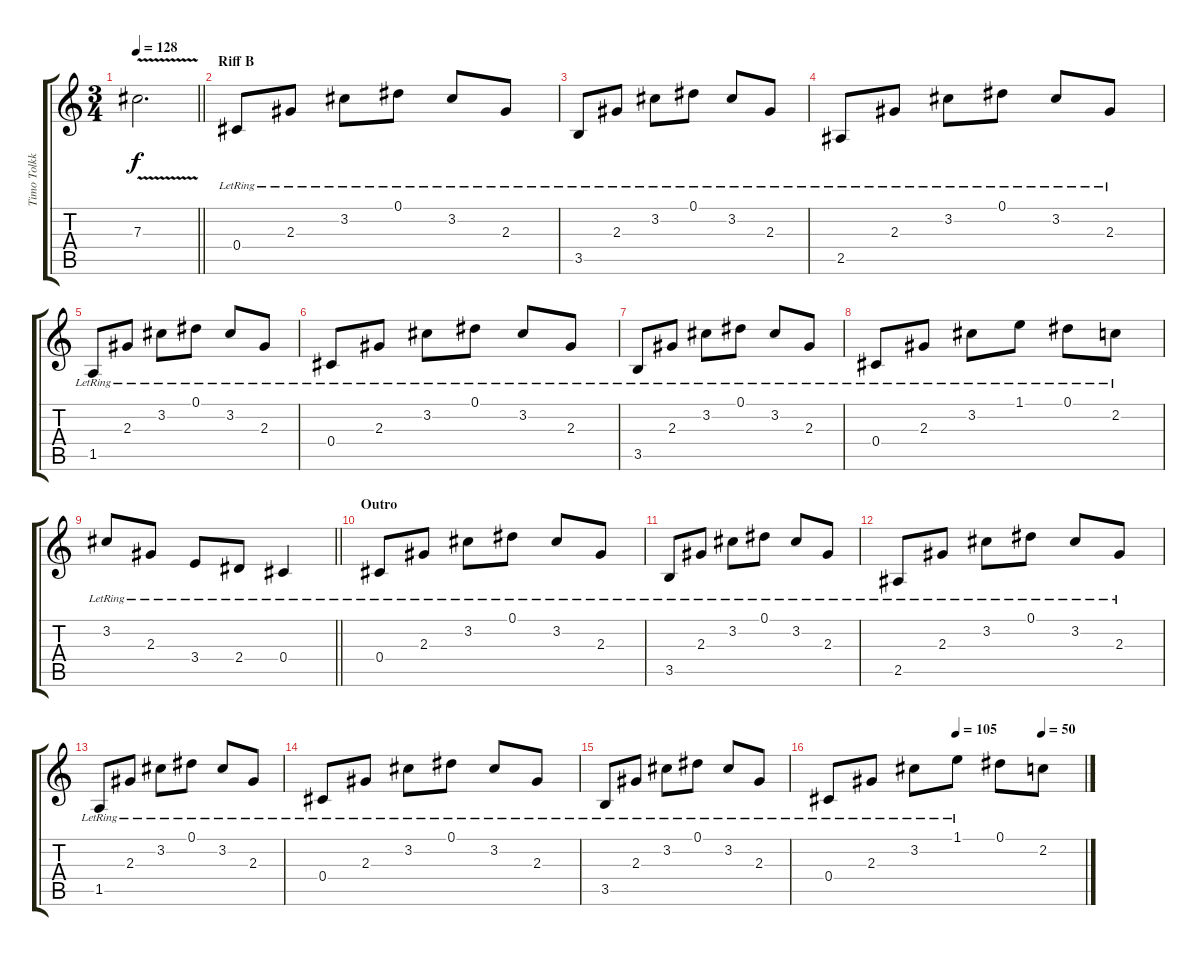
\track ("Timo Tolkki" "Timo Tolkk") {instrument acousticguitarsteel}
\staff {score tabs}
\tuning (Eb4 Bb3 Gb3 Db3 Ab2 Eb2) {hide}
\ts (3 4)
\tempo 128
\clef g2
\barLineRight lightlight
\ks c
7.3{v}.2{d dy f} |
\section ("" "Riff B")
0.4{lr}.8{volume 11} 2.3{lr}.8 3.2{lr}.8 0.1{lr}.8 3.2{lr}.8 2.3{lr}.8 |
3.5{lr}.8 2.3{lr}.8 3.2{lr}.8 0.1{lr}.8 3.2{lr}.8 2.3{lr}.8 |
2.5{lr}.8 2.3{lr}.8 3.2{lr}.8 0.1{lr}.8 3.2{lr}.8 2.3{lr}.8 |
1.5{lr}.8 2.3{lr}.8 3.2{lr}.8 0.1{lr}.8 3.2{lr}.8 2.3{lr}.8 |
0.4{lr}.8 2.3{lr}.8 3.2{lr}.8 0.1{lr}.8 3.2{lr}.8 2.3{lr}.8 |
3.5{lr}.8 2.3{lr}.8 3.2{lr}.8 0.1{lr}.8 3.2{lr}.8 2.3{lr}.8 |
0.4{lr}.8 2.3{lr}.8 3.2{lr}.8 1.1{lr}.8 0.1{lr}.8 2.2{lr}.8 |
\barLineRight lightlight
3.2{lr}.8 2.3{lr}.8 3.4{lr}.8 2.4{lr}.8 0.4{lr}.4 |
\section ("" "Outro")
0.4{lr}.8 2.3{lr}.8 3.2{lr}.8 0.1{lr}.8 3.2{lr}.8 2.3{lr}.8 |
3.5{lr}.8 2.3{lr}.8 3.2{lr}.8 0.1{lr}.8 3.2{lr}.8 2.3{lr}.8 |
2.5{lr}.8 2.3{lr}.8 3.2{lr}.8 0.1{lr}.8 3.2{lr}.8 2.3{lr}.8 |
1.5{lr}.8 2.3{lr}.8 3.2{lr}.8 0.1{lr}.8 3.2{lr}.8 2.3{lr}.8 |
0.4{lr}.8 2.3{lr}.8 3.2{lr}.8 0.1{lr}.8 3.2{lr}.8 2.3{lr}.8 |
3.5{lr}.8 2.3{lr}.8 3.2{lr}.8 0.1{lr}.8 3.2{lr}.8 2.3{lr}.8 |
\tempo (105 0.5)
\tempo (50 0.8333333333333334)
0.4{lr}.8 2.3{lr}.8 3.2{lr}.8 1.1{lr}.8 0.1.8 2.2.8
